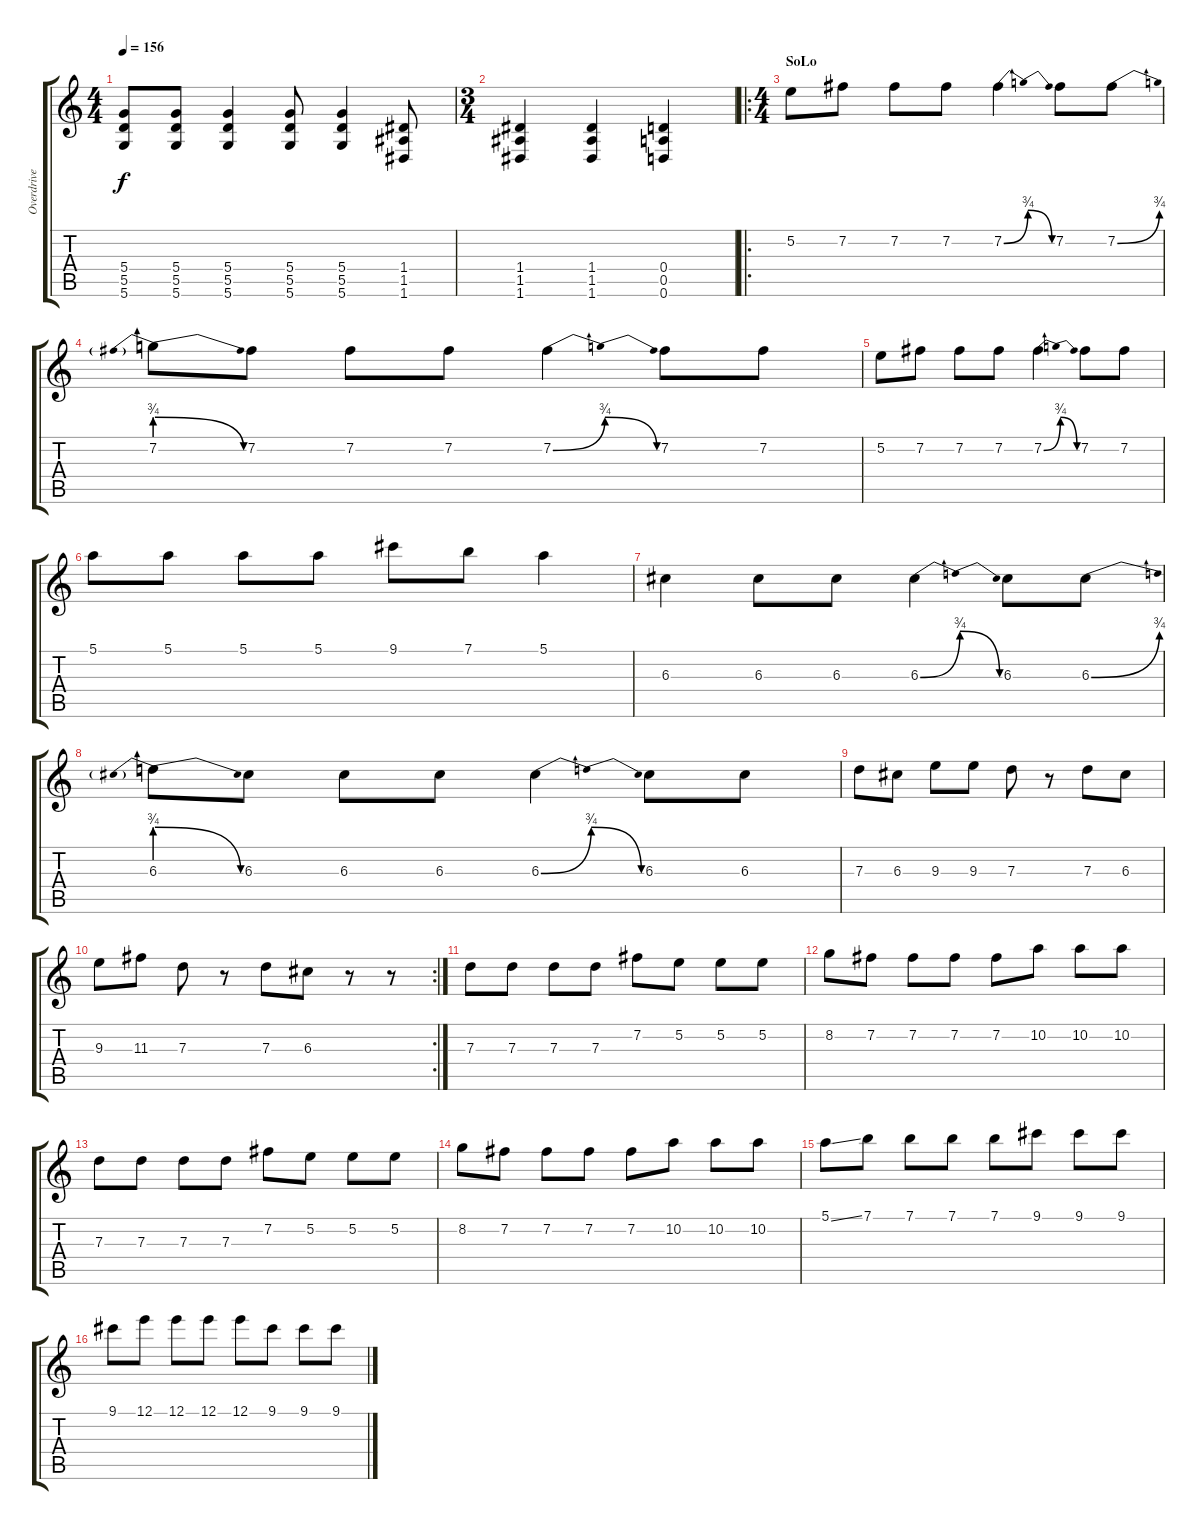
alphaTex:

\track ("Overdrive Guitar 1" "Overdrive ") {instrument overdrivenguitar}
\staff {score tabs}
\tuning (E4 B3 G3 D3 A2 D2) {hide}
\ts (4 4)
\tempo 156
\clef g2
\ks c
(5.4{t} 5.5{t} 5.6{t}).8{dy f} (5.4 5.5 5.6).8 (5.4 5.5 5.6).4 (5.4 5.5 5.6).8 (5.4 5.5 5.6).4 (1.4 1.5 1.6).8 |
\ts (3 4)
(1.4 1.5 1.6).4 (1.4 1.5 1.6).4 (0.4 0.5 0.6).4 |
\ro
\ts (4 4)
\section ("" "SoLo")
5.2.8 7.2.8 7.2.8 7.2.8 7.2{be (bendrelease 0 0 15 3 15 3 60 0)}.4 7.2.8 7.2{be (bend 0 0 60 3)}.8 |
7.2{be (prebendrelease 0 3 60 0)}.8 7.2.8 7.2.8 7.2.8 7.2{be (bendrelease 0 0 15 3 15 3 60 0)}.4 7.2.8 7.2.8 |
5.2.8 7.2.8 7.2.8 7.2.8 7.2{be (bendrelease 0 0 15 3 15 3 60 0)}.4 7.2.8 7.2.8 |
5.1.8 5.1.8 5.1.8 5.1.8 9.1.8 7.1.8 5.1.4 |
6.3.4 6.3.8 6.3.8 6.3{be (bendrelease 0 0 15 3 15 3 60 0)}.4 6.3.8 6.3{be (bend 0 0 60 3)}.8 |
6.3{be (prebendrelease 0 3 60 0)}.8 6.3.8 6.3.8 6.3.8 6.3{be (bendrelease 0 0 15 3 15 3 60 0)}.4 6.3.8 6.3.8 |
7.3.8 6.3.8 9.3.8 9.3.8 7.3.8 r.8 7.3.8 6.3.8 |
\rc 2
9.3.8 11.3.8 7.3.8 r.8 7.3.8 6.3.8 r.8 r.8 |
7.3.8 7.3.8 7.3.8 7.3.8 7.2.8 5.2.8 5.2.8 5.2.8 |
8.2.8 7.2.8 7.2.8 7.2.8 7.2.8 10.2.8 10.2.8 10.2.8 |
7.3.8 7.3.8 7.3.8 7.3.8 7.2.8 5.2.8 5.2.8 5.2.8 |
8.2.8 7.2.8 7.2.8 7.2.8 7.2.8 10.2.8 10.2.8 10.2.8 |
5.1{ss}.8 7.1.8 7.1.8 7.1.8 7.1.8 9.1.8 9.1.8 9.1.8 |
9.1.8 12.1.8 12.1.8 12.1.8 12.1.8 9.1.8 9.1.8 9.1.8
